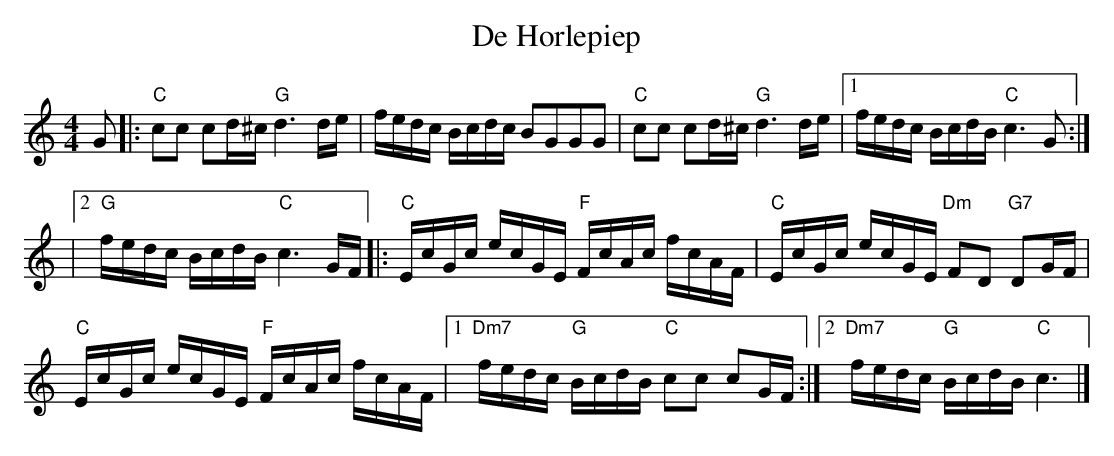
X:1
T:De Horlepiep
L:1/4
M:4/4
K:C
V:1
G/ |: "C" c/c/ c/d/4^c/4 "G" d3/2 d/4e/4 | f/4e/4d/4c/4 B/4c/4d/4c/4 B/G/G/G/ | "C" c/c/ c/d/4^c/4 "G" d3/2 d/4e/4 |1  f/4e/4d/4c/4 B/4c/4d/4B/4 "C" c3/2 G/ :|
|2"G" f/4e/4d/4c/4 B/4c/4d/4B/4 "C" c3/2 G/4F/4 |: "C" E/4c/4G/4c/4 e/4c/4G/4E/4 "F" F/4c/4A/4c/4 f/4c/4A/4F/4 | "C" E/4c/4G/4c/4 e/4c/4G/4E/4 "Dm" F/D/ "G7" D/G/4F/4 |
"C" E/4c/4G/4c/4 e/4c/4G/4E/4 "F" F/4c/4A/4c/4 f/4c/4A/4F/4 |1 "Dm7" f/4e/4d/4c/4 "G" B/4c/4d/4B/4 "C" c/c/ c/G/4F/4 :|2 "Dm7" f/4e/4d/4c/4 "G" B/4c/4d/4B/4 "C" c3/2 |]
